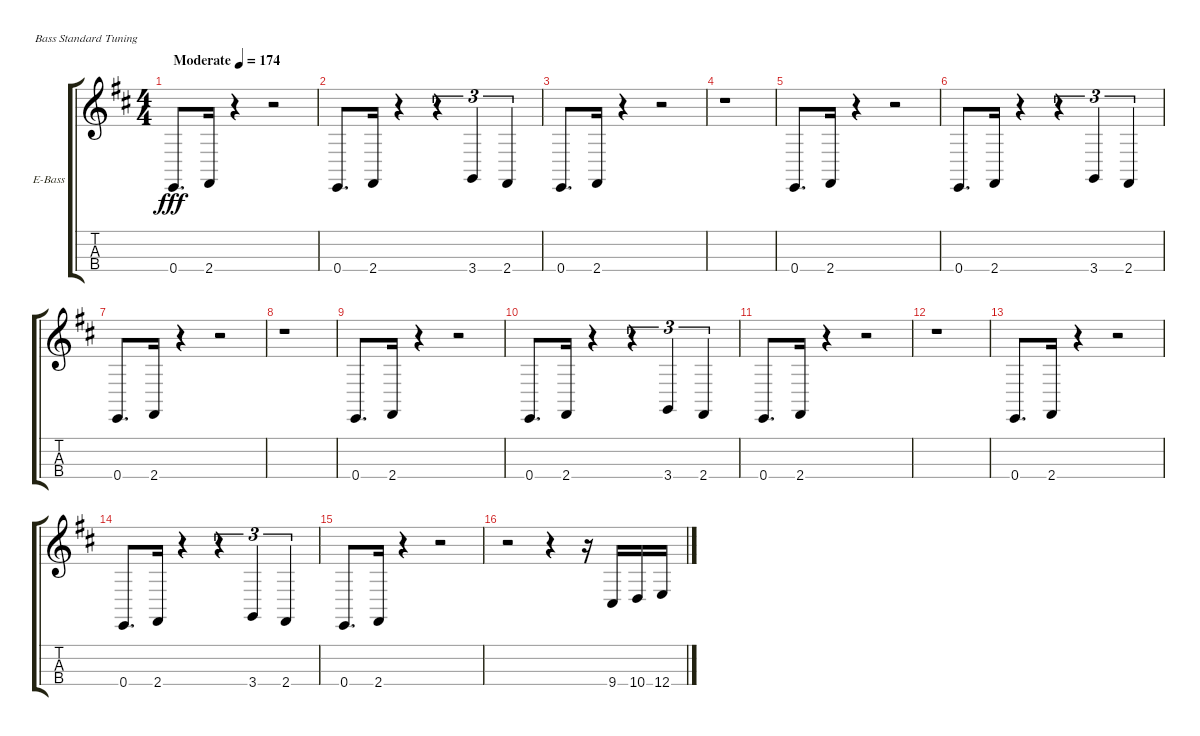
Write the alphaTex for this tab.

\bracketExtendMode groupsimilarinstruments
\firstSystemTrackNameOrientation horizontal
\otherSystemsTrackNameOrientation horizontal
\track ("Electric Bass" "E-Bass") {instrument electricbassfinger}
\staff {score tabs}
\tuning (G2 D2 A1 E1)
\ts (4 4)
\beaming (8 2 2 2 2)
\tempo (174 "Moderate")
\clef g2
\ks bminor
0.4.8{d dy fff instrument electricbassfinger} 2.4.16 r.4 r.2 |
0.4.8{d} 2.4.16 r.4 r.4{tu (3 2)} 3.4.4{tu (3 2)} 2.4.4{tu (3 2)} |
0.4.8{d} 2.4.16 r.4 r.2 |
r.1 |
0.4.8{d} 2.4.16 r.4 r.2 |
0.4.8{d} 2.4.16 r.4 r.4{tu (3 2)} 3.4.4{tu (3 2)} 2.4.4{tu (3 2)} |
0.4.8{d} 2.4.16 r.4 r.2 |
r.1 |
0.4.8{d} 2.4.16 r.4 r.2 |
0.4.8{d} 2.4.16 r.4 r.4{tu (3 2)} 3.4.4{tu (3 2)} 2.4.4{tu (3 2)} |
0.4.8{d} 2.4.16 r.4 r.2 |
r.1 |
0.4.8{d} 2.4.16 r.4 r.2 |
0.4.8{d} 2.4.16 r.4 r.4{tu (3 2)} 3.4.4{tu (3 2)} 2.4.4{tu (3 2)} |
0.4.8{d} 2.4.16 r.4 r.2 |
r.2 r.4 r.16 9.4.16 10.4.16 12.4.16
